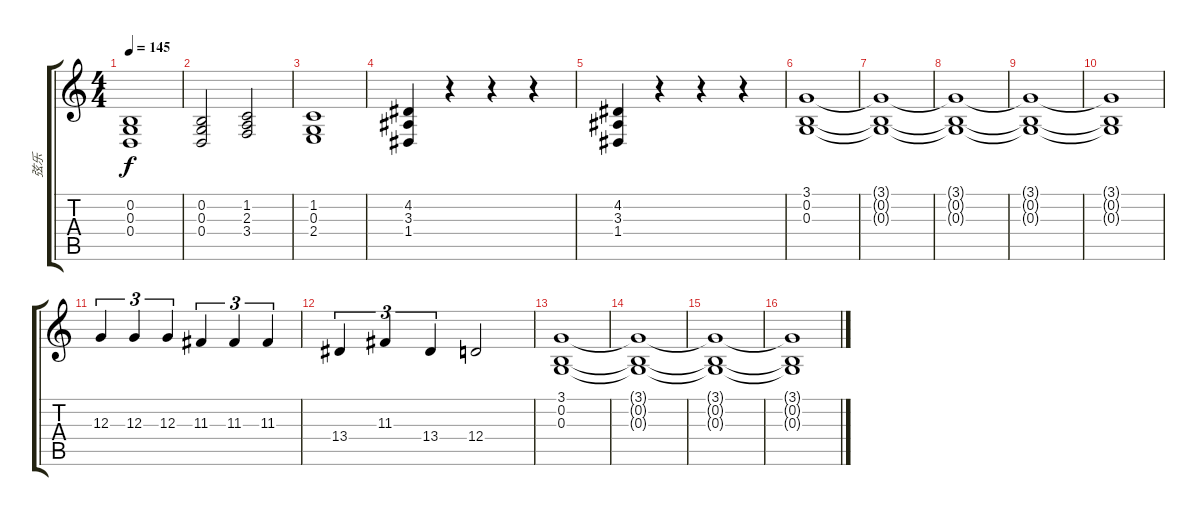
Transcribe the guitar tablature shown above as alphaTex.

\track ("弦乐" "弦乐") {instrument stringensemble1}
\staff {score tabs}
\tuning (E4 B3 G3 D3 A2 E2) {hide}
\ts (4 4)
\tempo 145
\clef g2
\ks c
(0.2 0.3 0.4).1{dy f} |
(0.2 0.3 0.4).2 (1.2 2.3 3.4).2 |
(1.2 0.3 2.4).1 |
(4.2 3.3 1.4).4 r.4 r.4 r.4 |
(4.2 3.3 1.4).4 r.4 r.4 r.4 |
(3.1 0.2 0.3).1 |
(3.1{t} 0.2{t} 0.3{t}).1 |
(3.1{t} 0.2{t} 0.3{t}).1 |
(3.1{t} 0.2{t} 0.3{t}).1 |
(3.1{t} 0.2{t} 0.3{t}).1 |
12.3.4{tu (3 2)} 12.3.4{tu (3 2)} 12.3.4{tu (3 2)} 11.3.4{tu (3 2)} 11.3.4{tu (3 2)} 11.3.4{tu (3 2)} |
13.4.4{tu (3 2)} 11.3.4{tu (3 2)} 13.4.4{tu (3 2)} 12.4.2 |
(3.1 0.2 0.3).1 |
(3.1{t} 0.2{t} 0.3{t}).1 |
(3.1{t} 0.2{t} 0.3{t}).1 |
(3.1{t} 0.2{t} 0.3{t}).1
